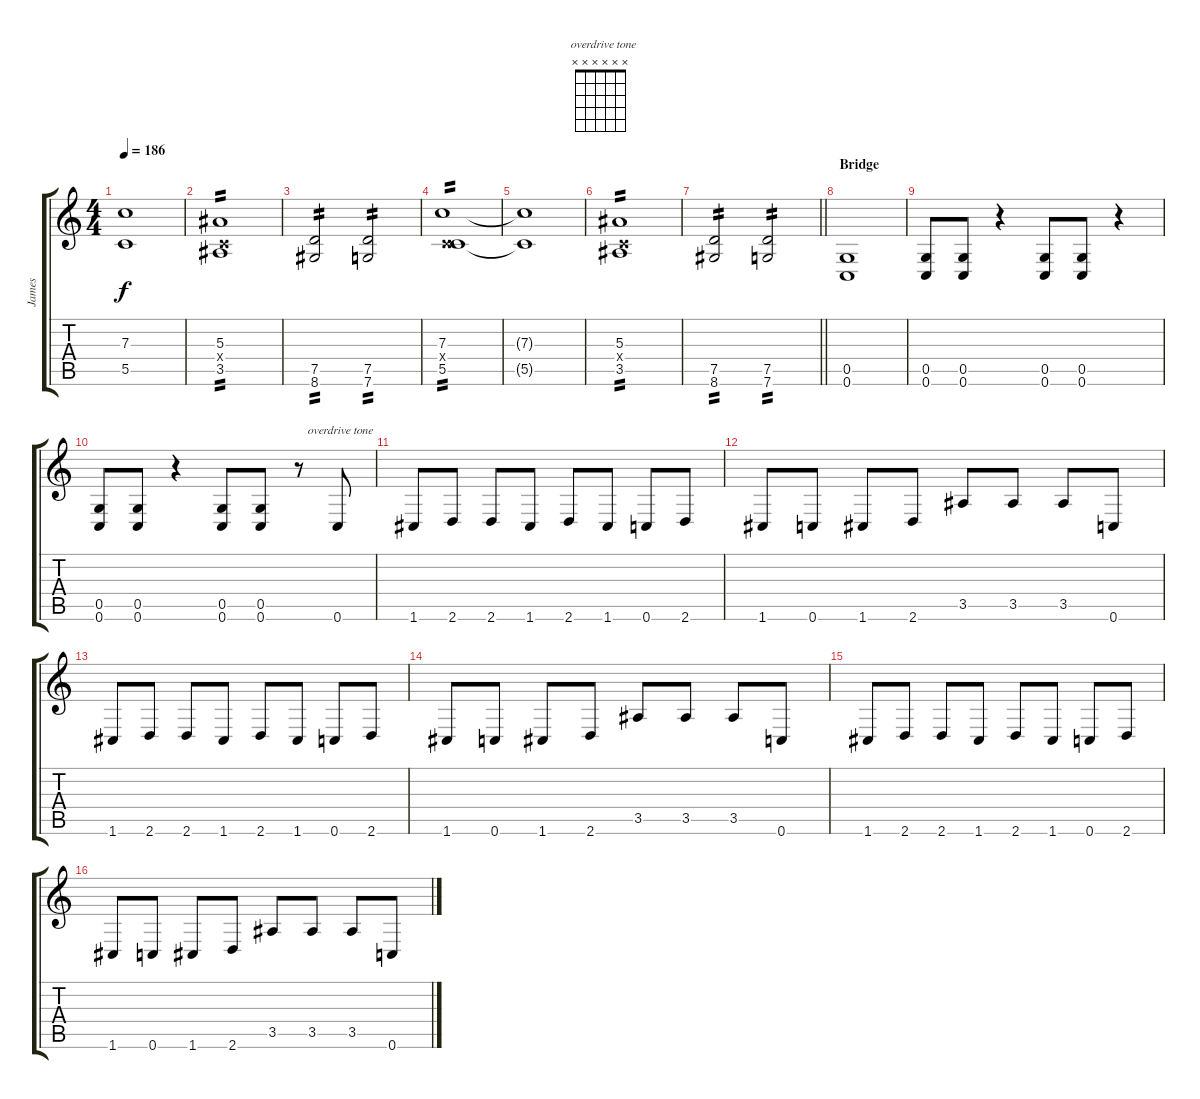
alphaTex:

\track ("James" "James") {instrument overdrivenguitar}
\staff {score tabs}
\tuning (D4 A3 F3 C3 G2 C2) {hide}
\chord ("  overdrive tone" x x x x x x) {firstfret 0}
\ts (4 4)
\tempo 186
\clef g2
\ks c
(7.3{t} 5.5{t}).1{dy f} |
(5.3 0.4{x} 3.5).1{tp 2} |
(7.5 8.6).2{tp 2} (7.5 7.6).2{tp 2} |
(7.3 0.4{x} 5.5).1{tp 2} |
(7.3{t} 5.5{t}).1 |
(5.3 0.4{x} 3.5).1{tp 2} |
\barLineRight lightlight
(7.5 8.6).2{tp 2} (7.5 7.6).2{tp 2} |
\section ("" "Bridge")
(0.5 0.6).1 |
(0.5 0.6).8 (0.5 0.6).8 r.4 (0.5 0.6).8 (0.5 0.6).8 r.4 |
(0.5 0.6).8 (0.5 0.6).8 r.4 (0.5 0.6).8 (0.5 0.6).8 r.8 0.6.8{ch "  overdrive tone" instrument electricguitarmuted} |
1.6.8 2.6.8 2.6.8 1.6.8 2.6.8 1.6.8 0.6.8 2.6.8 |
1.6.8 0.6.8 1.6.8 2.6.8 3.5.8 3.5.8 3.5.8 0.6.8 |
1.6.8 2.6.8 2.6.8 1.6.8 2.6.8 1.6.8 0.6.8 2.6.8 |
1.6.8 0.6.8 1.6.8 2.6.8 3.5.8 3.5.8 3.5.8 0.6.8 |
1.6.8 2.6.8 2.6.8 1.6.8 2.6.8 1.6.8 0.6.8 2.6.8 |
1.6.8 0.6.8 1.6.8 2.6.8 3.5.8 3.5.8 3.5.8 0.6.8
